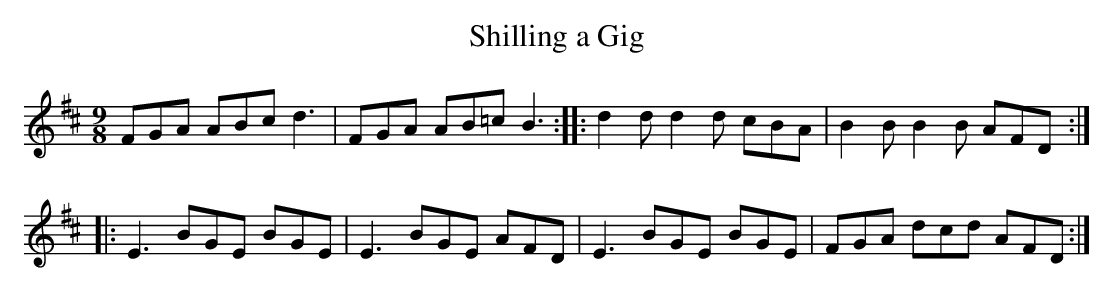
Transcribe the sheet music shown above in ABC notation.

X:1
T:Shilling a Gig
M:9/8
L:1/8
K:D
FGA ABc d3 | FGA AB=c B3::d2d d2d cBA | B2B B2B AFD :|
|: E3 BGE BGE | E3 BGE AFD | E3 BGE BGE | FGA dcd AFD :|
